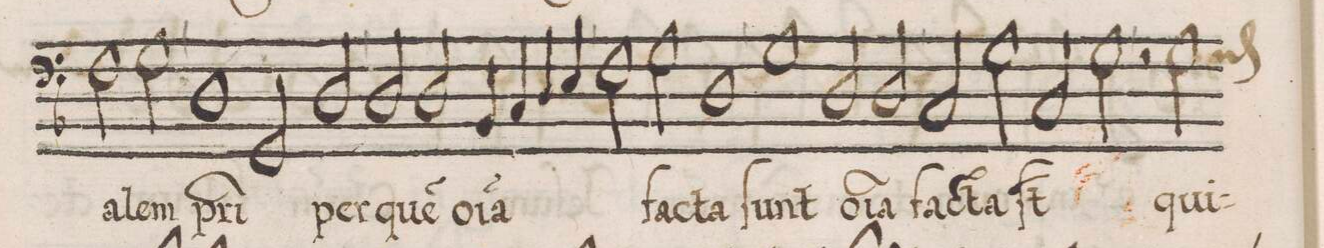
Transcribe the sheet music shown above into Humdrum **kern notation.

**kern	**text
*I"BASSVS	*
*clefF4	*
*k[b-]	*
*met(C|)	*
*M2/1	*
2F\	-a-
2G\	-lem
=49	=49
1D\	p(at)-
2GG/	-ri
2D/	per
=50	=50
2D/	que(m)
2D/	o(m-
4BB-/	-n)i-
4C/	-a
4D/	.
4E/	.
=51	=51
2F\	.
2G\	fac-
1D\	-ta
=52	=52
1G\	ſunt
2D/	o(m-
2D/	-n)i-
=53	=53
2C/	-a
2G\	fac-
2C/	-ta
2G\	ſ(un)t
=54	=54
2r	.
*custos:G	*
2G\	qui
*-	*-
